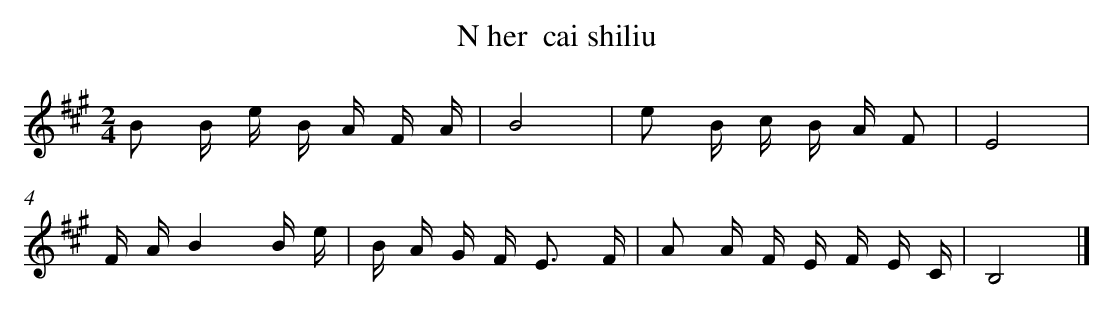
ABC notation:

X:1
T: Nher  cai shiliu
L: 1/16
M: 2/4
K: A
B2 B e B A F A [I:setbarnb 1]|
B8 |
e2 B c B A F2 |
E8 |
F AB4B e |
B A G F2< E2 F |
A2 A F E F E C |
B,8 |]
